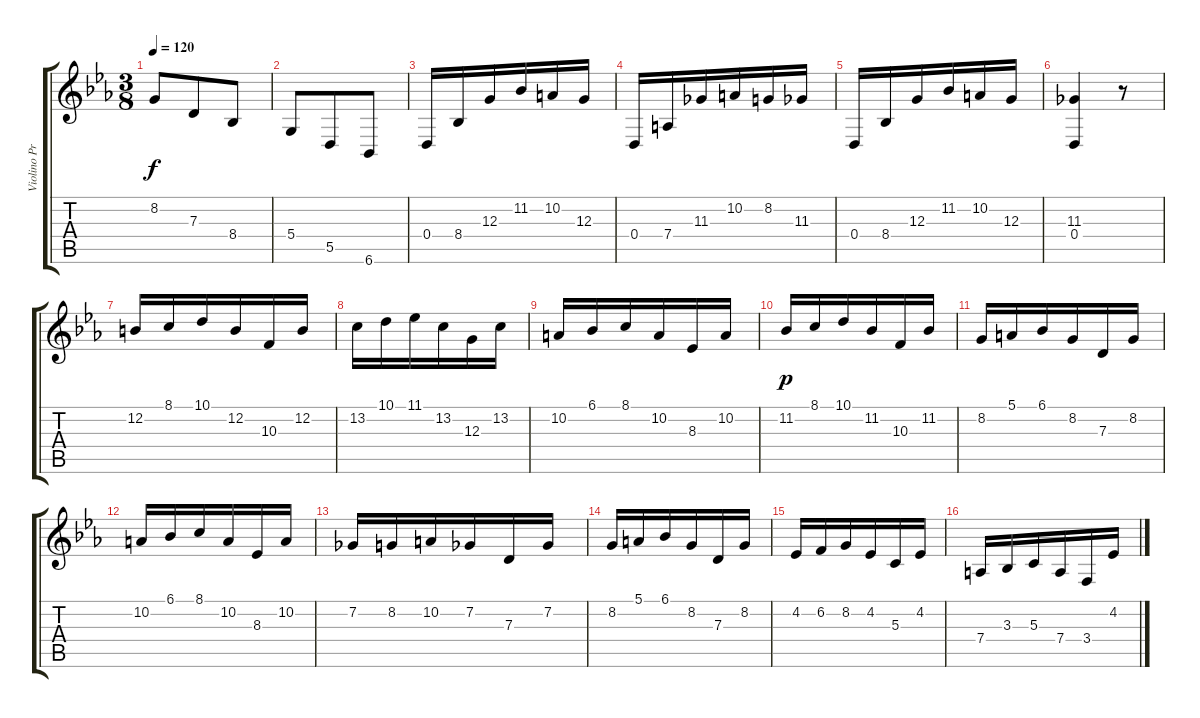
\track ("Violino Principale" "Violino Pr") {instrument violin}
\staff {score tabs}
\tuning (E4 B3 G3 D3 A2 E2) {hide}
\ts (3 8)
\tempo 120
\clef g2
\ks eb
8.2.8{dy f} 7.3.8 8.4.8 |
5.4.8 5.5.8 6.6.8 |
0.4.16 8.4.16 12.3.16 11.2.16 10.2.16 12.3.16 |
0.4.16 7.4.16 11.3.16 10.2.16 8.2.16 11.3.16 |
0.4.16 8.4.16 12.3.16 11.2.16 10.2.16 12.3.16 |
(11.3 0.4).4 r.8 |
12.2.16 8.1.16 10.1.16 12.2.16 10.3.16 12.2.16 |
13.2.16 10.1.16 11.1.16 13.2.16 12.3.16 13.2.16 |
10.2.16 6.1.16 8.1.16 10.2.16 8.3.16 10.2.16 |
11.2.16{dy p} 8.1.16 10.1.16 11.2.16 10.3.16 11.2.16 |
8.2.16 5.1.16 6.1.16 8.2.16 7.3.16 8.2.16 |
10.2.16 6.1.16 8.1.16 10.2.16 8.3.16 10.2.16 |
7.2.16 8.2.16 10.2.16 7.2.16 7.3.16 7.2.16 |
8.2.16 5.1.16 6.1.16 8.2.16 7.3.16 8.2.16 |
4.2.16 6.2.16 8.2.16 4.2.16 5.3.16 4.2.16 |
7.4.16 3.3.16 5.3.16 7.4.16 3.4.16 4.2.16
